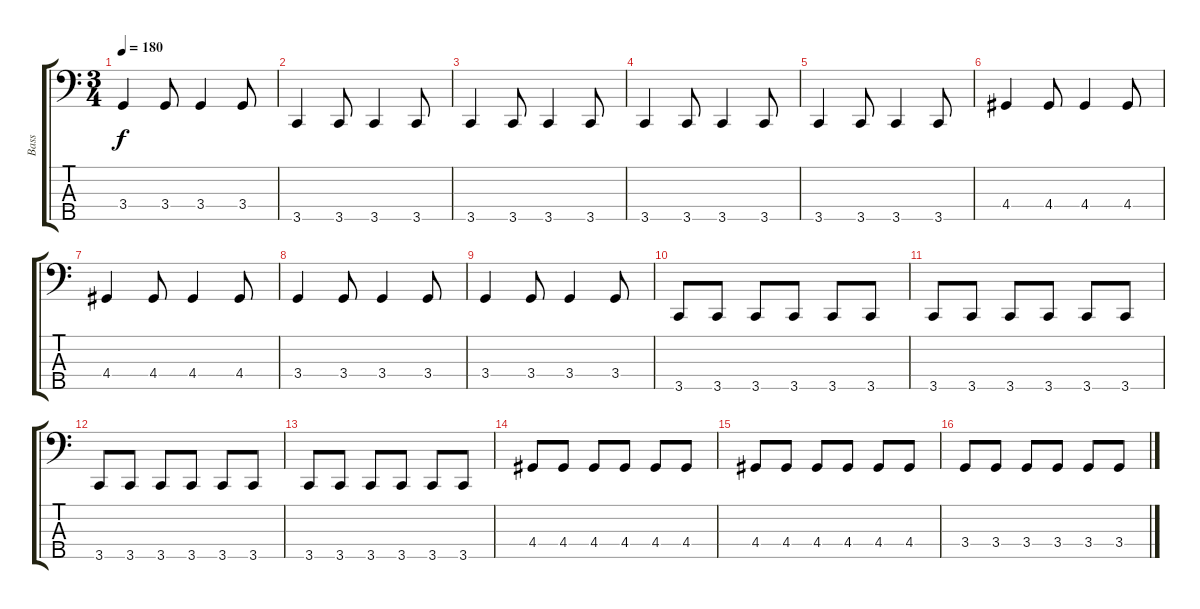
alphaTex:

\track ("Bass" "Bass") {instrument electricbasspick}
\staff {score tabs}
\tuning (G2 D2 A1 E1 A0) {hide}
\ts (3 4)
\tempo 180
\clef f4
\ks c
3.4.4{dy f} 3.4.8 3.4.4 3.4.8 |
3.5.4 3.5.8 3.5.4 3.5.8 |
3.5.4 3.5.8 3.5.4 3.5.8 |
3.5.4 3.5.8 3.5.4 3.5.8 |
3.5.4 3.5.8 3.5.4 3.5.8 |
4.4.4 4.4.8 4.4.4 4.4.8 |
4.4.4 4.4.8 4.4.4 4.4.8 |
3.4.4 3.4.8 3.4.4 3.4.8 |
3.4.4 3.4.8 3.4.4 3.4.8 |
3.5.8 3.5.8 3.5.8 3.5.8 3.5.8 3.5.8 |
3.5.8 3.5.8 3.5.8 3.5.8 3.5.8 3.5.8 |
3.5.8 3.5.8 3.5.8 3.5.8 3.5.8 3.5.8 |
3.5.8 3.5.8 3.5.8 3.5.8 3.5.8 3.5.8 |
4.4.8 4.4.8 4.4.8 4.4.8 4.4.8 4.4.8 |
4.4.8 4.4.8 4.4.8 4.4.8 4.4.8 4.4.8 |
3.4.8 3.4.8 3.4.8 3.4.8 3.4.8 3.4.8
